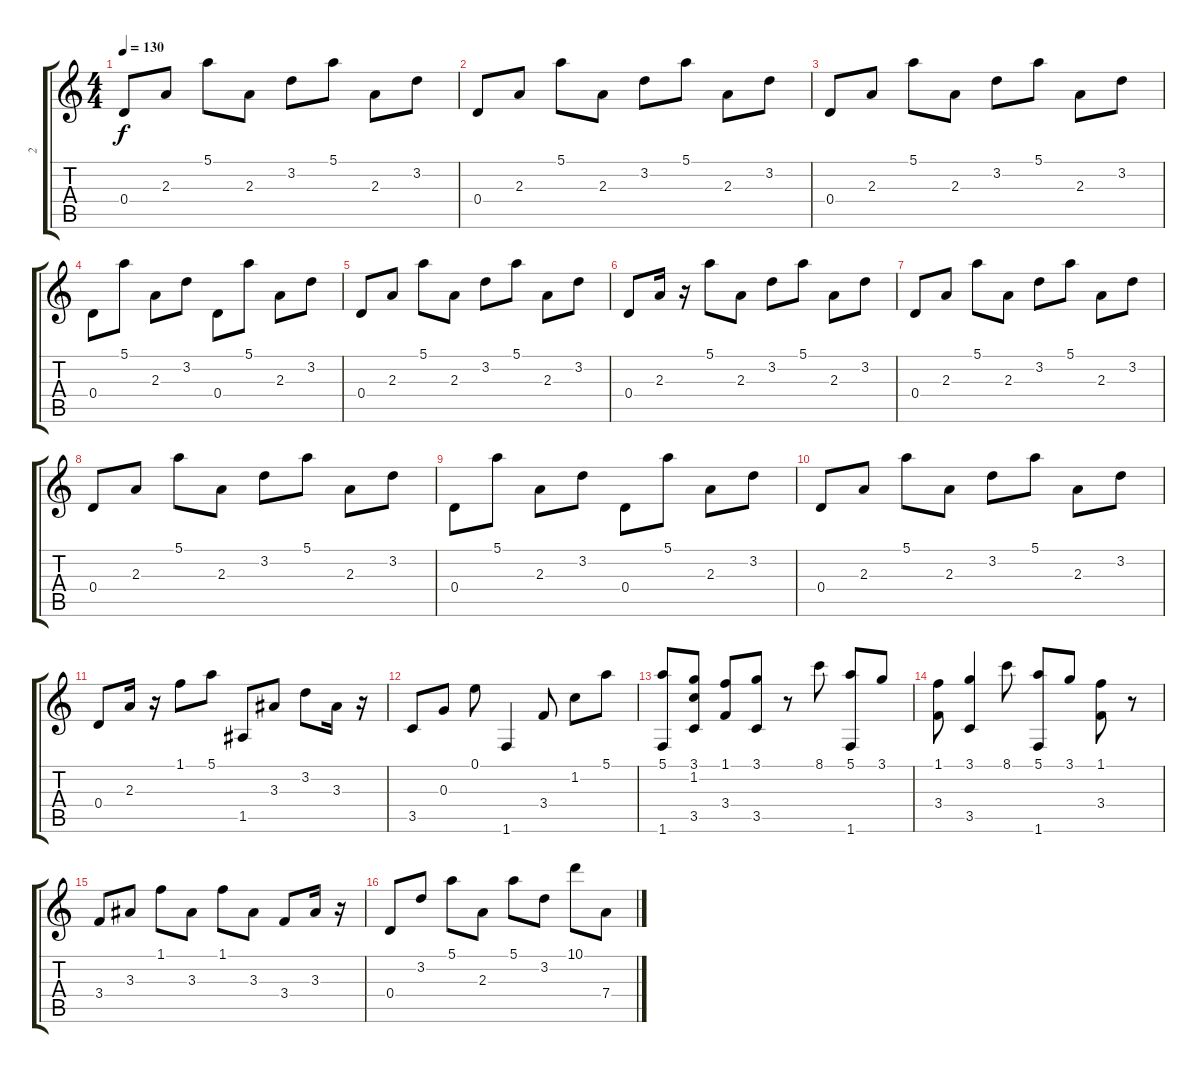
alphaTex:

\track ("2" "2") {instrument acousticguitarsteel}
\staff {score tabs}
\tuning (E4 B3 G3 D3 A2 E2) {hide}
\ts (4 4)
\tempo 130
\clef g2
\ks c
0.4.8{dy f} 2.3.8 5.1.8 2.3.8 3.2.8 5.1.8 2.3.8 3.2.8 |
0.4.8 2.3.8 5.1.8 2.3.8 3.2.8 5.1.8 2.3.8 3.2.8 |
0.4.8 2.3.8 5.1.8 2.3.8 3.2.8 5.1.8 2.3.8 3.2.8 |
0.4.8 5.1.8 2.3.8 3.2.8 0.4.8 5.1.8 2.3.8 3.2.8 |
0.4.8 2.3.8 5.1.8 2.3.8 3.2.8 5.1.8 2.3.8 3.2.8 |
0.4.8 2.3.16 r.16 5.1.8 2.3.8 3.2.8 5.1.8 2.3.8 3.2.8 |
0.4.8 2.3.8 5.1.8 2.3.8 3.2.8 5.1.8 2.3.8 3.2.8 |
0.4.8 2.3.8 5.1.8 2.3.8 3.2.8 5.1.8 2.3.8 3.2.8 |
0.4.8 5.1.8 2.3.8 3.2.8 0.4.8 5.1.8 2.3.8 3.2.8 |
0.4.8 2.3.8 5.1.8 2.3.8 3.2.8 5.1.8 2.3.8 3.2.8 |
0.4.8 2.3.16 r.16 1.1.8 5.1.8 1.5.8 3.3.8 3.2.8 3.3.16 r.16 |
3.5.8 0.3.8 0.1.8 1.6.4 3.4.8 1.2.8 5.1.8 |
(5.1 1.6).8 (3.1 1.2 3.5).8 (1.1 3.4).8 (3.1 3.5).8 r.8 8.1.8 (5.1 1.6).8 3.1.8 |
(1.1 3.4).8 (3.1 3.5).4 8.1.8 (5.1 1.6).8 3.1.8 (1.1 3.4).8 r.8 |
3.4.8 3.3.8 1.1.8 3.3.8 1.1.8 3.3.8 3.4.8 3.3.16 r.16 |
0.4.8 3.2.8 5.1.8 2.3.8 5.1.8 3.2.8 10.1.8 7.4.8
